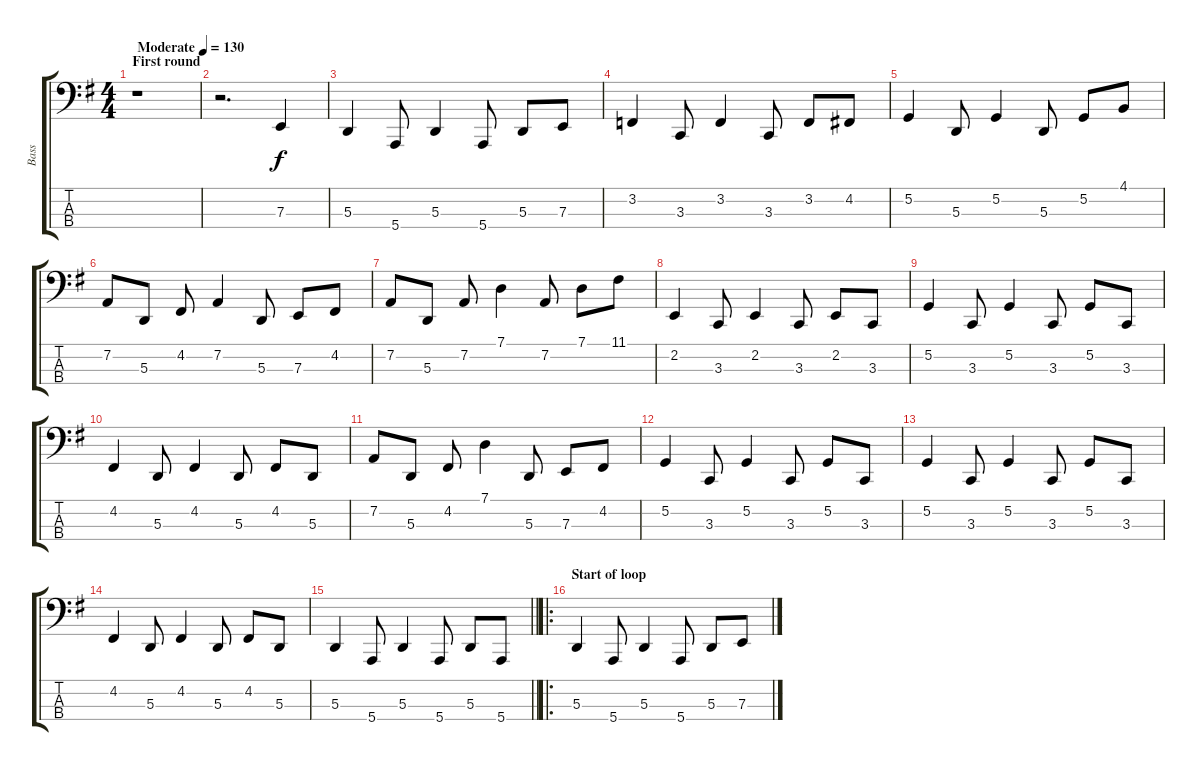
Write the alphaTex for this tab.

\track ("Bass" "Bass") {instrument cello}
\staff {score tabs}
\tuning (G2 D2 A1 E1) {hide}
\ts (4 4)
\section ("" "First round")
\tempo (130 "Moderate")
\clef f4
\ks g
r.1{dy f instrument cello} |
r.2{d} 7.3.4 |
5.3.4 5.4.8 5.3.4 5.4.8 5.3.8 7.3.8 |
3.2.4 3.3.8 3.2.4 3.3.8 3.2.8 4.2.8 |
5.2.4 5.3.8 5.2.4 5.3.8 5.2.8 4.1.8 |
7.2.8 5.3.8 4.2.8 7.2.4 5.3.8 7.3.8 4.2.8 |
7.2.8 5.3.8 7.2.8 7.1.4 7.2.8 7.1.8 11.1.8 |
2.2.4 3.3.8 2.2.4 3.3.8 2.2.8 3.3.8 |
5.2.4 3.3.8 5.2.4 3.3.8 5.2.8 3.3.8 |
4.2.4 5.3.8 4.2.4 5.3.8 4.2.8 5.3.8 |
7.2.8 5.3.8 4.2.8 7.1.4 5.3.8 7.3.8 4.2.8 |
5.2.4 3.3.8 5.2.4 3.3.8 5.2.8 3.3.8 |
5.2.4 3.3.8 5.2.4 3.3.8 5.2.8 3.3.8 |
4.2.4 5.3.8 4.2.4 5.3.8 4.2.8 5.3.8 |
\barLineRight lightlight
5.3.4 5.4.8 5.3.4 5.4.8 5.3.8 5.4.8 |
\ro
\section ("" "Start of loop")
5.3.4 5.4.8 5.3.4 5.4.8 5.3.8 7.3.8
